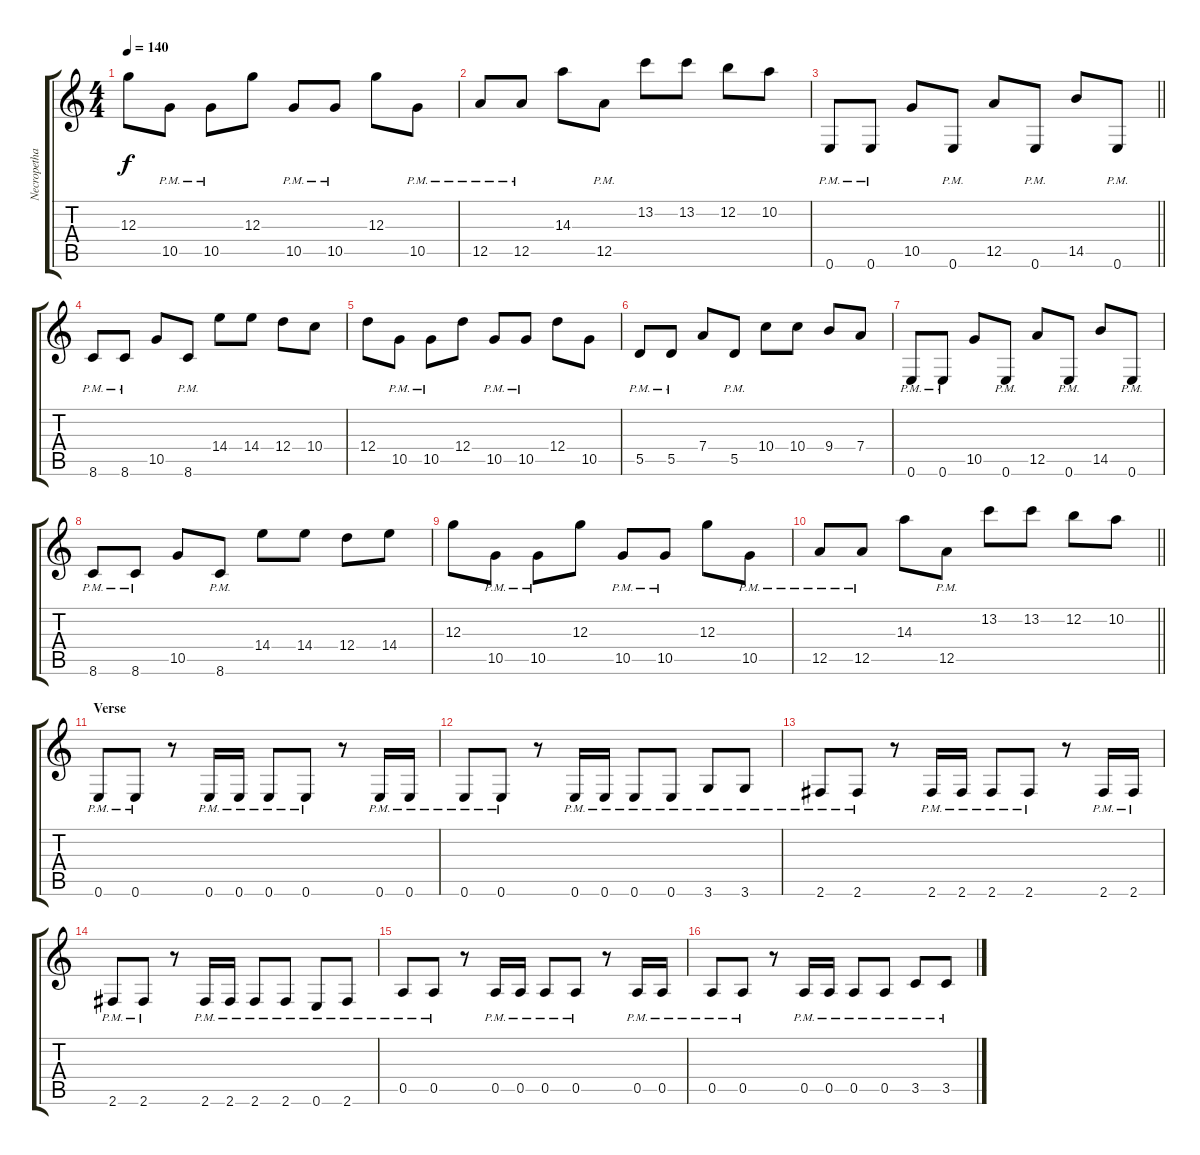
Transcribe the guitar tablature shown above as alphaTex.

\track ("Necropethamenos" "Necropetha") {instrument distortionguitar}
\staff {score tabs}
\tuning (E4 B3 G3 D3 A2 E2) {hide}
\ts (4 4)
\tempo 140
\clef g2
\ks c
12.3.8{dy f} 10.5{pm}.8 10.5{pm}.8 12.3.8 10.5{pm}.8 10.5{pm}.8 12.3.8 10.5{pm}.8 |
12.5{pm}.8 12.5{pm}.8 14.3.8 12.5{pm}.8 13.2.8 13.2.8 12.2.8 10.2.8 |
\barLineRight lightlight
0.6{pm}.8 0.6{pm}.8 10.5.8 0.6{pm}.8 12.5.8 0.6{pm}.8 14.5.8 0.6{pm}.8 |
\section ("" "")
8.6{pm}.8 8.6{pm}.8 10.5.8 8.6{pm}.8 14.4.8 14.4.8 12.4.8 10.4.8 |
12.4.8 10.5{pm}.8 10.5{pm}.8 12.4.8 10.5{pm}.8 10.5{pm}.8 12.4.8 10.5.8 |
5.5{pm}.8 5.5{pm}.8 7.4.8 5.5{pm}.8 10.4.8 10.4.8 9.4.8 7.4.8 |
0.6{pm}.8 0.6{pm}.8 10.5.8 0.6{pm}.8 12.5.8 0.6{pm}.8 14.5.8 0.6{pm}.8 |
8.6{pm}.8 8.6{pm}.8 10.5.8 8.6{pm}.8 14.4.8 14.4.8 12.4.8 14.4.8 |
12.3.8 10.5{pm}.8 10.5{pm}.8 12.3.8 10.5{pm}.8 10.5{pm}.8 12.3.8 10.5{pm}.8 |
\barLineRight lightlight
12.5{pm}.8 12.5{pm}.8 14.3.8 12.5{pm}.8 13.2.8 13.2.8 12.2.8 10.2.8 |
\section ("" "Verse")
0.6{pm}.8 0.6{pm}.8 r.8 0.6{pm}.16 0.6{pm}.16 0.6{pm}.8 0.6{pm}.8 r.8 0.6{pm}.16 0.6{pm}.16 |
0.6{pm}.8 0.6{pm}.8 r.8 0.6{pm}.16 0.6{pm}.16 0.6{pm}.8 0.6{pm}.8 3.6{pm}.8 3.6{pm}.8 |
2.6{pm}.8 2.6{pm}.8 r.8 2.6{pm}.16 2.6{pm}.16 2.6{pm}.8 2.6{pm}.8 r.8 2.6{pm}.16 2.6{pm}.16 |
2.6{pm}.8 2.6{pm}.8 r.8 2.6{pm}.16 2.6{pm}.16 2.6{pm}.8 2.6{pm}.8 0.6{pm}.8 2.6{pm}.8 |
0.5{pm}.8 0.5{pm}.8 r.8 0.5{pm}.16 0.5{pm}.16 0.5{pm}.8 0.5{pm}.8 r.8 0.5{pm}.16 0.5{pm}.16 |
0.5{pm}.8 0.5{pm}.8 r.8 0.5{pm}.16 0.5{pm}.16 0.5{pm}.8 0.5{pm}.8 3.5{pm}.8 3.5{pm}.8
